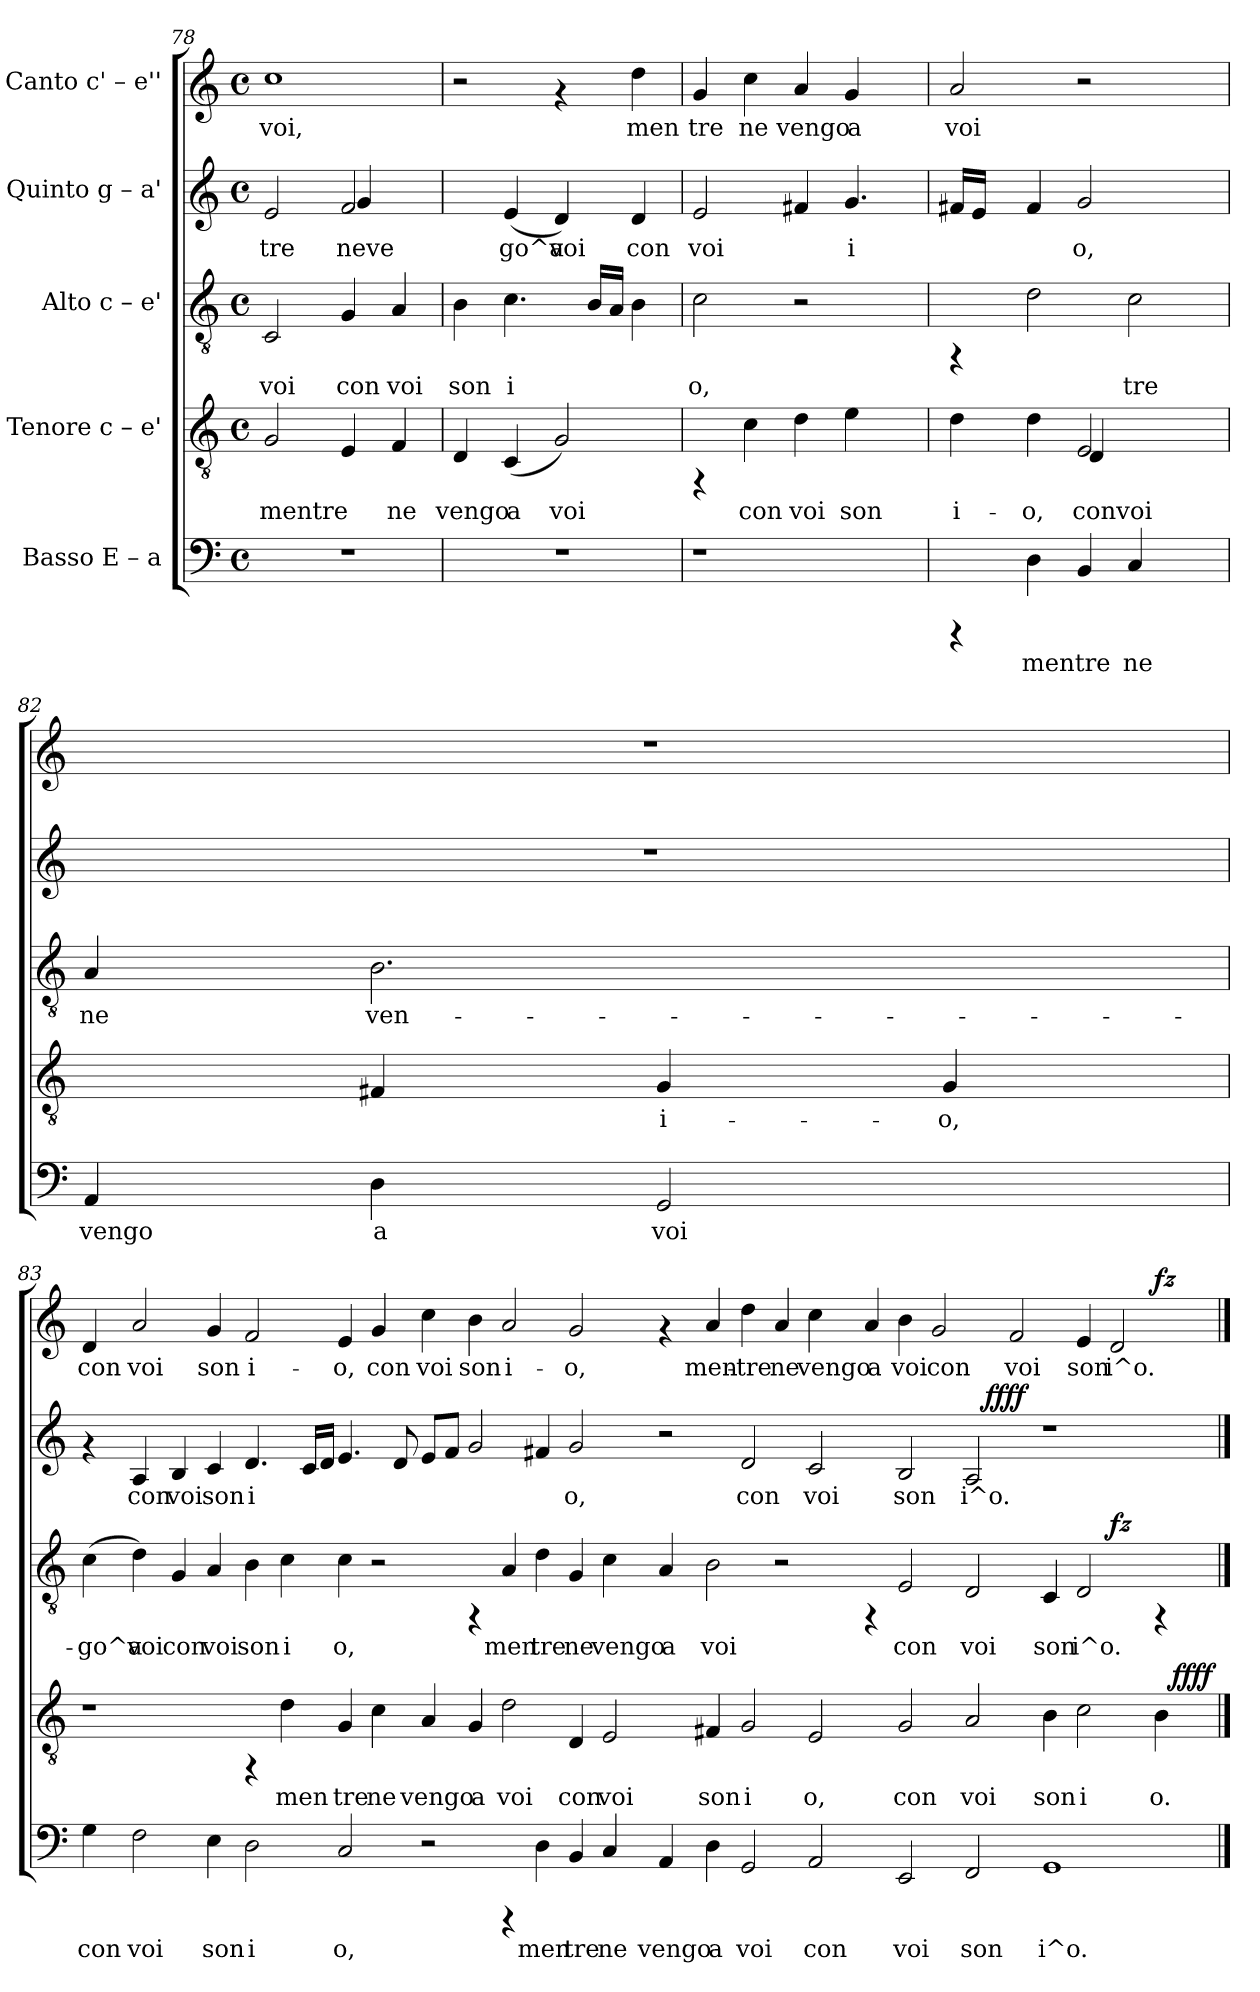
**kern	**text	**kern	**text	**dynam	**kern	**text	**dynam	**kern	**text	**dynam	**kern	**text	**dynam
*part5	*part5	*part4	*part4	*part4	*part3	*part3	*part3	*part2	*part2	*part2	*part1	*part1	*part1
*staff5	*staff5	*staff4	*staff4	*staff4	*staff3	*staff3	*staff3	*staff2	*staff2	*staff2	*staff1	*staff1	*staff1
*I"Basso  E – a	*	*I"Tenore  c – e'	*	*	*I"Alto  c – e'	*	*	*I"Quinto  g – a'	*	*	*I"Canto  c' – e''	*	*
*clefF4	*	*clefGv2	*	*	*clefGv2	*	*	*clefG2	*	*	*clefG2	*	*
*k[]	*	*k[]	*	*	*k[]	*	*	*k[]	*	*	*k[]	*	*
*C:	*	*C:	*	*	*C:	*	*	*C:	*	*	*C:	*	*
*M4/4	*	*M4/4	*	*	*M4/4	*	*	*M4/4	*	*	*M4/4	*	*
*met(c)	*	*met(c)	*	*	*met(c)	*	*	*met(c)	*	*	*met(c)	*	*
=78	=78	=78	=78	=78	=78	=78	=78	=78	=78	=78	=78	=78	=78
!	!	!	!LO:LY:b:cj	!	!	!LO:LY:b:rj	!	!	!LO:LY:b:rj	!	!	!LO:LY:b:rj	!
*	*	*	*	*	*	*	*	*^	*	*	*	*	*
1r	.	2G/	mentre	.	2C/	voi	.	2e/	2ryy	-tre	.	1cc	voi,	.
!	!	!	!LO:LY:b:cj	!	!	!LO:LY:b:rj	!	!	!	!LO:LY:b:rj	!	!	!	!
.	.	4E/	.	.	4G/	con	.	2f/	4g/	neve	.	.	.	.
!	!	!	!LO:LY:b:cj	!	!	!LO:LY:b:rj	!	!	!	!	!	!	!	!
.	.	4F/	ne	.	4A/	voi	.	.	4ryy	.	.	.	.	.
=79	=79	=79	=79	=79	=79	=79	=79	=79	=79	=79	=79	=79	=79	=79
!	!	!	!LO:LY:b:cj	!	!	!LO:LY:b:rj	!	!	!	!	!	!	!	!
*	*	*	*	*	*	*	*	*v	*v	*	*	*	*	*
1r	.	4D/	vengo	.	4B\	son	.	4ryy	.	.	2r	.	.
!	!	!	!LO:LY:b:cj	!	!	!LO:LY:b:rj	!	!	!LO:LY:b:rj	!	!	!	!
.	.	(<4C/	a	.	4.c\	i-	.	(<4e/	go^a	.	.	.	.
!	!	!	!LO:LY:b:cj	!	!	!	!	!	!LO:LY:b:rj	!	!	!	!
.	.	2G/)	voi	.	.	.	.	4d/)	voi	.	4rf	.	.
!	!	!	!	!	!	!LO:LY:b:rj	!	!	!	!	!	!	!
.	.	.	.	.	16B/L	--	.	.	.	.	.	.	.
!	!	!	!	!	!	!LO:LY:b:rj	!	!	!	!	!	!	!
.	.	.	.	.	16A/J	--	.	.	.	.	.	.	.
!	!	!	!	!	!	!LO:LY:b:rj	!	!	!LO:LY:b:rj	!	!	!LO:LY:b:rj	!
.	.	.	.	.	4B\	--	.	4d/	con	.	4dd\	men	.
=80	=80	=80	=80	=80	=80	=80	=80	=80	=80	=80	=80	=80	=80
!	!	!	!	!	!	!LO:LY:b:rj	!	!	!LO:LY:b:rj	!	!	!LO:LY:b:rj	!
1r	.	4rFF	.	.	2c\	-o,	.	2e/	voi	.	4g/	tre	.
!	!	!	!LO:LY:b:cj	!	!	!	!	!	!	!	!	!LO:LY:b:rj	!
.	.	4c\	con	.	.	.	.	.	.	.	4cc\	ne	.
!	!	!	!LO:LY:b:cj	!	!	!	!	!	!	!	!	!LO:LY:b:rj	!
.	.	4d\	voi	.	2r	.	.	4f#X/	.	.	4a/	vengo	.
!	!	!	!LO:LY:b:cj	!	!	!	!	!	!LO:LY:b:rj	!	!	!LO:LY:b:rj	!
.	.	4e\	son	.	.	.	.	4.g/	i-	.	4g/	a	.
8ryy	.	8ryy	.	.	8ryy	.	.	.	.	.	8ryy	.	.
=81	=81	=81	=81	=81	=81	=81	=81	=81	=81	=81	=81	=81	=81
!	!	!	!LO:LY:b:cj	!	!	!	!	!	!LO:LY:b:rj	!	!	!LO:LY:b:rj	!
*	*	*^	*	*	*	*	*	*	*	*	*	*	*
4rCCC	.	4d\	2ryy	i-	.	4rFF	.	.	16f#X/L	--	.	2a/	voi	.
!	!	!	!	!	!	!	!	!	!	!LO:LY:b:rj	!	!	!	!
.	.	.	.	.	.	.	.	.	16e/J	--	.	.	.	.
.	.	.	.	.	.	.	.	.	8ryy	.	.	.	.	.
!	!LO:LY:b:cj	!	!	!LO:LY:b:cj	!	!	!	!	!	!LO:LY:b:rj	!	!	!	!
4D\	mentre	4d\	.	-o,	.	2d\	.	.	4f#/	--	.	.	.	.
!	!LO:LY:b:cj	!	!	!LO:LY:b:cj	!	!	!	!	!	!LO:LY:b:rj	!	!	!	!
4BB/	.	2E/	4D/	convoi	.	.	.	.	2g/	-o,	.	2r	.	.
!	!LO:LY:b:cj	!	!	!	!	!	!LO:LY:b:rj	!	!	!	!	!	!	!
4C/	ne	.	4ryy	.	.	2c\	tre	.	.	.	.	.	.	.
4ryy	.	4ryy	4ryy	.	.	.	.	.	4ryy	.	.	4ryy	.	.
=82	=82	=82	=82	=82	=82	=82	=82	=82	=82	=82	=82	=82	=82	=82
!	!LO:LY:b:cj	!	!	!	!	!	!LO:LY:b:rj	!	!	!	!	!	!	!
*	*	*v	*v	*	*	*	*	*	*	*	*	*	*	*
4AA/	vengo	4ryy	.	.	4A/	ne	.	1r	.	.	1r	.	.
!	!LO:LY:b:cj	!	!	!	!	!LO:LY:b:rj	!	!	!	!	!	!	!
4D\	a	4F#X/	.	.	2.B\	ven-	.	.	.	.	.	.	.
!	!LO:LY:b:cj	!	!LO:LY:b:cj	!	!	!	!	!	!	!	!	!	!
2GG/	voi	4G/	i-	.	.	.	.	.	.	.	.	.	.
!	!	!	!LO:LY:b:cj	!	!	!	!	!	!	!	!	!	!
.	.	4G/	-o,	.	.	.	.	.	.	.	.	.	.
!!LO:PB:g=z
=83	=83	=83	=83	=83	=83	=83	=83	=83	=83	=83	=83	=83	=83
!	!LO:LY:b:cj	!	!	!	!	!LO:LY:b:rj	!	!	!	!	!	!LO:LY:b:rj	!
*	*	*^	*	*	*^	*	*	*^	*	*	*^	*	*
4G\	con	1r	1ryy	.	.	(<4c\	1ryy	-go^a	.	4rf	1ryy	.	.	4d/	1ryy	con	.
!	!LO:LY:b:cj	!	!	!	!	!	!	!LO:LY:b:rj	!	!	!	!LO:LY:b:rj	!	!	!	!LO:LY:b:rj	!
2F\	voi	.	.	.	.	4d\)	.	voi	.	4A/	.	con	.	2a/	.	voi	.
!	!	!	!	!	!	!	!	!LO:LY:b:rj	!	!	!	!LO:LY:b:rj	!	!	!	!	!
.	.	.	.	.	.	4G/	.	con	.	4B/	.	voi	.	.	.	.	.
!	!LO:LY:b:cj	!	!	!	!	!	!	!LO:LY:b:rj	!	!	!	!LO:LY:b:rj	!	!	!	!LO:LY:b:rj	!
4E\	son	.	.	.	.	4A/	.	voi	.	4c/	.	son	.	4g/	.	son	.
!	!LO:LY:b:cj	!	!	!	!	!	!	!LO:LY:b:rj	!	!	!	!LO:LY:b:rj	!	!	!	!LO:LY:b:rj	!
2D\	i	4rFF	1ryy	.	.	4B\	1ryy	son	.	4.d/	1ryy	i	.	2f/	1ryy	i-	.
!	!	!	!	!LO:LY:b:cj	!	!	!	!LO:LY:b:rj	!	!	!	!	!	!	!	!	!
.	.	4d\	.	men	.	4c\	.	i	.	.	.	.	.	.	.	.	.
!	!	!	!	!	!	!	!	!	!	!	!	!LO:LY:b:rj	!	!	!	!	!
.	.	.	.	.	.	.	.	.	.	16c/L	.	.	.	.	.	.	.
!	!	!	!	!	!	!	!	!	!	!	!	!LO:LY:b:rj	!	!	!	!	!
.	.	.	.	.	.	.	.	.	.	16d/J	.	.	.	.	.	.	.
!	!LO:LY:b:cj	!	!	!LO:LY:b:cj	!	!	!	!LO:LY:b:rj	!	!	!	!LO:LY:b:rj	!	!	!	!LO:LY:b:rj	!
2C/	o,	4G/	.	tre	.	4c\	.	o,	.	4.e/	.	.	.	4e/	.	-o,	.
!	!	!	!	!LO:LY:b:cj	!	!	!	!	!	!	!	!	!	!	!	!LO:LY:b:rj	!
.	.	4c\	.	ne	.	2r	.	.	.	.	.	.	.	4g/	.	con	.
!	!	!	!	!	!	!	!	!	!	!	!	!LO:LY:b:rj	!	!	!	!	!
.	.	.	.	.	.	.	.	.	.	8d/	.	.	.	.	.	.	.
!	!	!	!	!LO:LY:b:cj	!	!	!	!	!	!	!	!LO:LY:b:rj	!	!	!	!LO:LY:b:rj	!
2r	.	4A/	1ryy	vengo	.	.	1ryy	.	.	8e/L	1ryy	.	.	4cc\	1ryy	voi	.
!	!	!	!	!	!	!	!	!	!	!	!	!LO:LY:b:rj	!	!	!	!	!
.	.	.	.	.	.	.	.	.	.	8f/J	.	.	.	.	.	.	.
!	!	!	!	!LO:LY:b:cj	!	!	!	!	!	!	!	!LO:LY:b:rj	!	!	!	!LO:LY:b:rj	!
.	.	4G/	.	a	.	4rFF	.	.	.	2g/	.	.	.	4b\	.	son	.
!	!	!	!	!LO:LY:b:cj	!	!	!	!LO:LY:b:rj	!	!	!	!	!	!	!	!LO:LY:b:rj	!
4rCCC	.	2d\	.	voi	.	4A/	.	men	.	.	.	.	.	2a/	.	i-	.
!	!LO:LY:b:cj	!	!	!	!	!	!	!LO:LY:b:rj	!	!	!	!LO:LY:b:rj	!	!	!	!	!
4D\	men	.	.	.	.	4d\	.	tre	.	4f#X/	.	.	.	.	.	.	.
!	!LO:LY:b:cj	!	!	!LO:LY:b:cj	!	!	!	!LO:LY:b:rj	!	!	!	!LO:LY:b:rj	!	!	!	!LO:LY:b:rj	!
4BB/	tre	4D/	1ryy	con	.	4G/	2%7ryy	ne	.	2g/	1ryy	o,	.	2g/	4%15ryy	-o,	.
!	!LO:LY:b:cj	!	!	!LO:LY:b:cj	!	!	!	!LO:LY:b:rj	!	!	!	!	!	!	!	!	!
4C/	ne	2E/	.	voi	.	4c\	.	vengo	.	.	.	.	.	.	.	.	.
!	!LO:LY:b:cj	!	!	!	!	!	!	!LO:LY:b:rj	!	!	!	!	!	!	!	!	!
4AA/	vengo	.	.	.	.	4A/	.	a	.	2r	.	.	.	4rf	.	.	.
!	!LO:LY:b:cj	!	!	!LO:LY:b:cj	!	!	!	!LO:LY:b:rj	!	!	!	!	!	!	!	!LO:LY:b:rj	!
4D\	a	4F#X/	.	son	.	2B\	.	voi	.	.	.	.	.	4a/	.	men-	.
!	!LO:LY:b:cj	!	!	!LO:LY:b:cj	!	!	!	!	!	!	!	!LO:LY:b:rj	!	!	!	!LO:LY:b:rj	!
2GG/	voi	2G/	1ryy	i	.	.	.	.	.	2d/	1ryy	con	.	4dd\	.	-tre	.
!	!	!	!	!	!	!	!	!	!	!	!	!	!	!	!	!LO:LY:b:rj	!
.	.	.	.	.	.	2r	.	.	.	.	.	.	.	4a/	.	ne	.
!	!LO:LY:b:cj	!	!	!LO:LY:b:cj	!	!	!	!	!	!	!	!LO:LY:b:rj	!	!	!	!LO:LY:b:rj	!
2AA/	con	2E/	.	o,	.	.	.	.	.	2c/	.	voi	.	4cc\	.	vengo	.
!	!	!	!	!	!	!	!	!	!	!	!	!	!	!	!	!LO:LY:b:rj	!
.	.	.	.	.	.	4rFF	.	.	.	.	.	.	.	4a/	.	a	.
!	!LO:LY:b:cj	!	!	!LO:LY:b:cj	!	!	!	!LO:LY:b:rj	!	!	!	!LO:LY:b:rj	!	!	!	!LO:LY:b:rj	!
2EE/	voi	2G/	1ryy	con	.	2E/	.	con	.	2B/	2ryy	son	.	4b\	.	voi	.
!	!	!	!	!	!	!	!	!	!	!	!	!	!	!	!	!LO:LY:b:rj	!
.	.	.	.	.	.	.	.	.	.	.	.	.	.	2g/	.	con	.
!	!LO:LY:b:cj	!	!	!LO:LY:b:cj	!	!	!	!LO:LY:b:rj	!	!	!	!LO:LY:b:rj	!	!	!	!	!
2FF/	son	2A/	.	voi	.	2D/	.	voi	.	2A/	16..ryy	i^o.	.	.	.	.	.
!	!	!	!	!	!	!	!	!	!	!	!	!	!LO:DY:b	!	!	!	!
.	.	.	.	.	.	.	.	.	.	.	1ryy	.	ffff	.	.	.	.
!	!	!	!	!	!	!	!	!	!	!	!	!	!	!	!	!LO:LY:b:rj	!
.	.	.	.	.	.	.	.	.	.	.	.	.	.	2f/	.	voi	.
!	!LO:LY:b:cj	!	!	!LO:LY:b:cj	!	!	!	!LO:LY:b:rj	!	!	!	!	!	!	!	!	!
1GG	i^o.	4B\	2ryy	son	.	4C/	.	son	.	1r	.	.	.	.	.	.	.
!	!	!	!	!LO:LY:b:cj	!	!	!	!LO:LY:b:rj	!	!	!	!	!	!	!	!LO:LY:b:rj	!
.	.	2c\	.	i	.	2D/	.	i^o.	.	.	.	.	.	4e/	.	son	.
!	!	!	!	!	!	!	!	!	!LO:DY:b	!	!	!	!	!	!	!LO:LY:b:rj	!
.	.	.	4ryy	.	.	.	2ryy	.	fz	.	.	.	.	2d/	.	i^o.-	.
.	.	.	.	.	.	.	.	.	.	.	4ryy	.	.	.	.	.	.
!	!	!	!	!LO:LY:b:cj	!	!	!	!	!	!	!	!	!	!	!	!	!LO:DY:b
.	.	4B\	16.ryy	o.	.	4rFF	.	.	.	.	.	.	.	.	4ryy	.	fz
!	!	!	!	!	!LO:DY:b	!	!	!	!	!	!	!	!	!	!	!	!
.	.	.	8ryy	.	ffff	.	.	.	.	.	.	.	.	.	.	.	.
.	.	.	.	.	.	.	.	.	.	.	8ryy	.	.	.	.	.	.
.	.	.	32ryy	.	.	.	.	.	.	.	.	.	.	.	.	.	.
.	.	.	.	.	.	.	.	.	.	.	64ryy	.	.	.	.	.	.
*	*	*v	*v	*	*	*	*	*	*	*v	*v	*	*	*v	*v	*	*
*	*	*	*	*	*v	*v	*	*	*	*	*	*	*	*
==	==	==	==	==	==	==	==	==	==	==	==	==	==
*-	*-	*-	*-	*-	*-	*-	*-	*-	*-	*-	*-	*-	*-
